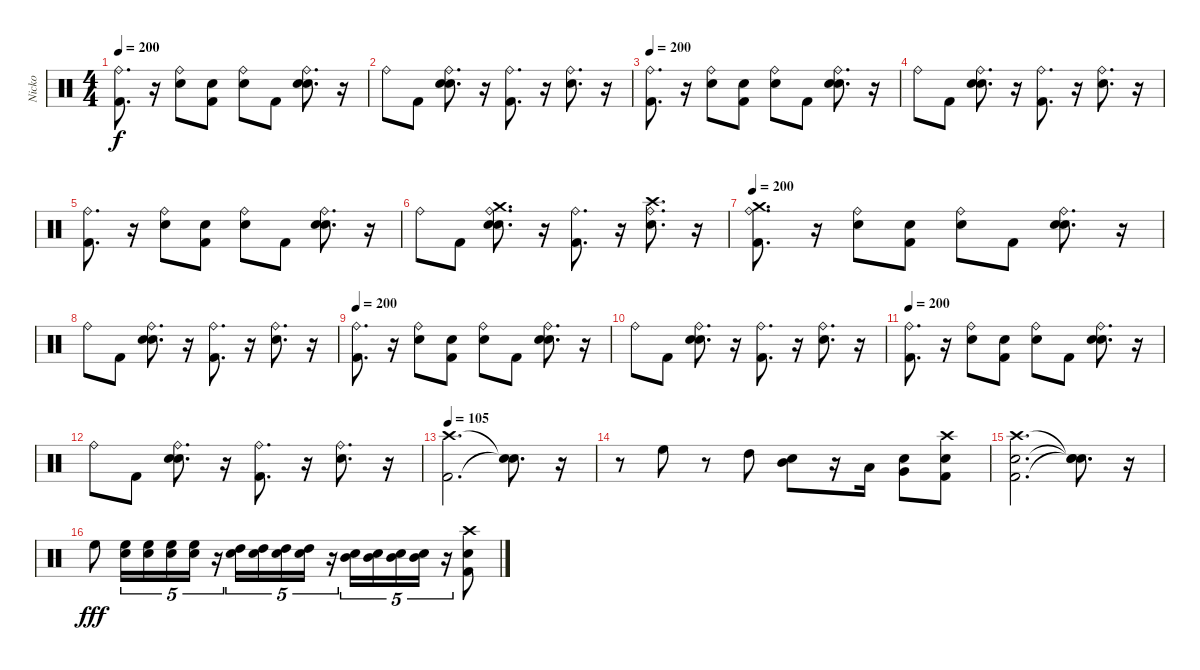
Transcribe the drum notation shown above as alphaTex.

\track ("Nicko" "Nicko") {instrument percussion}
\staff {score}
\articulation defaults
\ts (4 4)
\tempo 200
\clef neutral
\ks c
("Kick (hit) 2" "Ride (bell)").8{d dy f} r.16 ("Snare (hit) 2" "Ride (bell)").8 ("Snare (hit)" "Kick (hit) 2").8 ("Snare (hit)" "Ride (bell)").8 "Kick (hit) 2".8 ("Snare (hit)" "Snare (hit) 2" "Ride (bell)").8{d} r.16 |
"Ride (bell)".8 "Kick (hit) 2".8 ("Snare (hit)" "Snare (hit) 2" "Ride (bell)").8{d} r.16 ("Kick (hit) 2" "Ride (bell)").8{d} r.16 ("Snare (hit) 2" "Ride (bell)").8{d} r.16 |
\tempo 200
("Kick (hit) 2" "Ride (bell)").8{d} r.16 ("Snare (hit) 2" "Ride (bell)").8 ("Snare (hit)" "Kick (hit) 2").8 ("Snare (hit)" "Ride (bell)").8 "Kick (hit) 2".8 ("Snare (hit)" "Snare (hit) 2" "Ride (bell)").8{d} r.16 |
"Ride (bell)".8 "Kick (hit) 2".8 ("Snare (hit)" "Snare (hit) 2" "Ride (bell)").8{d} r.16 ("Kick (hit) 2" "Ride (bell)").8{d} r.16 ("Snare (hit) 2" "Ride (bell)").8{d} r.16 |
("Kick (hit) 2" "Ride (bell)").8{d} r.16 ("Snare (hit) 2" "Ride (bell)").8 ("Snare (hit)" "Kick (hit) 2").8 ("Snare (hit)" "Ride (bell)").8 "Kick (hit) 2".8 ("Snare (hit)" "Snare (hit) 2" "Ride (bell)").8{d} r.16 |
"Ride (bell)".8 "Kick (hit) 2".8 ("Snare (hit)" "Snare (hit) 2" "Ride (bell)" "Crash medium (hit)").8{d} r.16 ("Kick (hit) 2" "Ride (bell)").8{d} r.16 ("Snare (hit) 2" "Ride (bell)" "Crash high (hit)").8{d} r.16 |
\tempo 200
("Kick (hit) 2" "Ride (bell)" "Crash medium (hit)").8{d} r.16 ("Snare (hit) 2" "Ride (bell)").8 ("Snare (hit)" "Kick (hit) 2").8 ("Snare (hit)" "Ride (bell)").8 "Kick (hit) 2".8 ("Snare (hit)" "Snare (hit) 2" "Ride (bell)").8{d} r.16 |
"Ride (bell)".8 "Kick (hit) 2".8 ("Snare (hit)" "Snare (hit) 2" "Ride (bell)").8{d} r.16 ("Kick (hit) 2" "Ride (bell)").8{d} r.16 ("Snare (hit) 2" "Ride (bell)").8{d} r.16 |
\tempo 200
("Kick (hit) 2" "Ride (bell)").8{d} r.16 ("Snare (hit) 2" "Ride (bell)").8 ("Snare (hit)" "Kick (hit) 2").8 ("Snare (hit)" "Ride (bell)").8 "Kick (hit) 2".8 ("Snare (hit)" "Snare (hit) 2" "Ride (bell)").8{d} r.16 |
"Ride (bell)".8 "Kick (hit) 2".8 ("Snare (hit)" "Snare (hit) 2" "Ride (bell)").8{d} r.16 ("Kick (hit) 2" "Ride (bell)").8{d} r.16 ("Snare (hit) 2" "Ride (bell)").8{d} r.16 |
\tempo 200
("Kick (hit) 2" "Ride (bell)").8{d} r.16 ("Snare (hit) 2" "Ride (bell)").8 ("Snare (hit)" "Kick (hit) 2").8 ("Snare (hit)" "Ride (bell)").8 "Kick (hit) 2".8 ("Snare (hit)" "Snare (hit) 2" "Ride (bell)").8{d} r.16 |
"Ride (bell)".8 "Kick (hit) 2".8 ("Snare (hit)" "Snare (hit) 2" "Ride (bell)").8{d} r.16 ("Kick (hit) 2" "Ride (bell)").8{d} r.16 ("Snare (hit) 2" "Ride (bell)").8{d} r.16 |
\tempo 105
("Kick (hit) 2" "Crash high (hit)").2{d} ("Snare (hit)"{t} "Snare (hit)"{t}).8{d} r.16 |
r.8 "High Floor Tom (hit)".8 r.8 "High Tom (hit)".8 ("Snare (hit)" "Mid Tom (hit)").8 r.16 "Low Tom (hit)".16 ("Snare (hit)" "Very Low Tom (hit)").8 ("Snare (hit)" "Kick (hit) 2" "Crash high (hit)").8 |
("Snare (hit)" "Kick (hit) 2" "Crash high (hit)").2{d} ("Snare (hit)"{t} "Snare (hit)"{t} "Snare (hit)"{t}).8{d} r.16 |
"High Floor Tom (hit)".8{dy fff} ("Snare (hit)" "High Floor Tom (hit)").16{tu (5 4)} ("Snare (hit)" "High Floor Tom (hit)").16{tu (5 4)} ("Snare (hit)" "High Floor Tom (hit)").16{tu (5 4)} ("Snare (hit)" "High Floor Tom (hit)").16{tu (5 4)} r.16{tu (5 4)} ("Snare (hit)" "High Tom (hit)").16{tu (5 4)} ("Snare (hit)" "High Tom (hit)").16{tu (5 4)} ("Snare (hit)" "High Tom (hit)").16{tu (5 4)} ("Snare (hit)" "High Tom (hit)").16{tu (5 4)} r.16{tu (5 4)} ("Snare (hit)" "Mid Tom (hit)").16{tu (5 4)} ("Snare (hit)" "Mid Tom (hit)").16{tu (5 4)} ("Snare (hit)" "Mid Tom (hit)").16{tu (5 4)} ("Snare (hit)" "Mid Tom (hit)").16{tu (5 4)} r.16{tu (5 4)} ("Snare (hit)" "Kick (hit) 2" "Crash high (hit)").8
